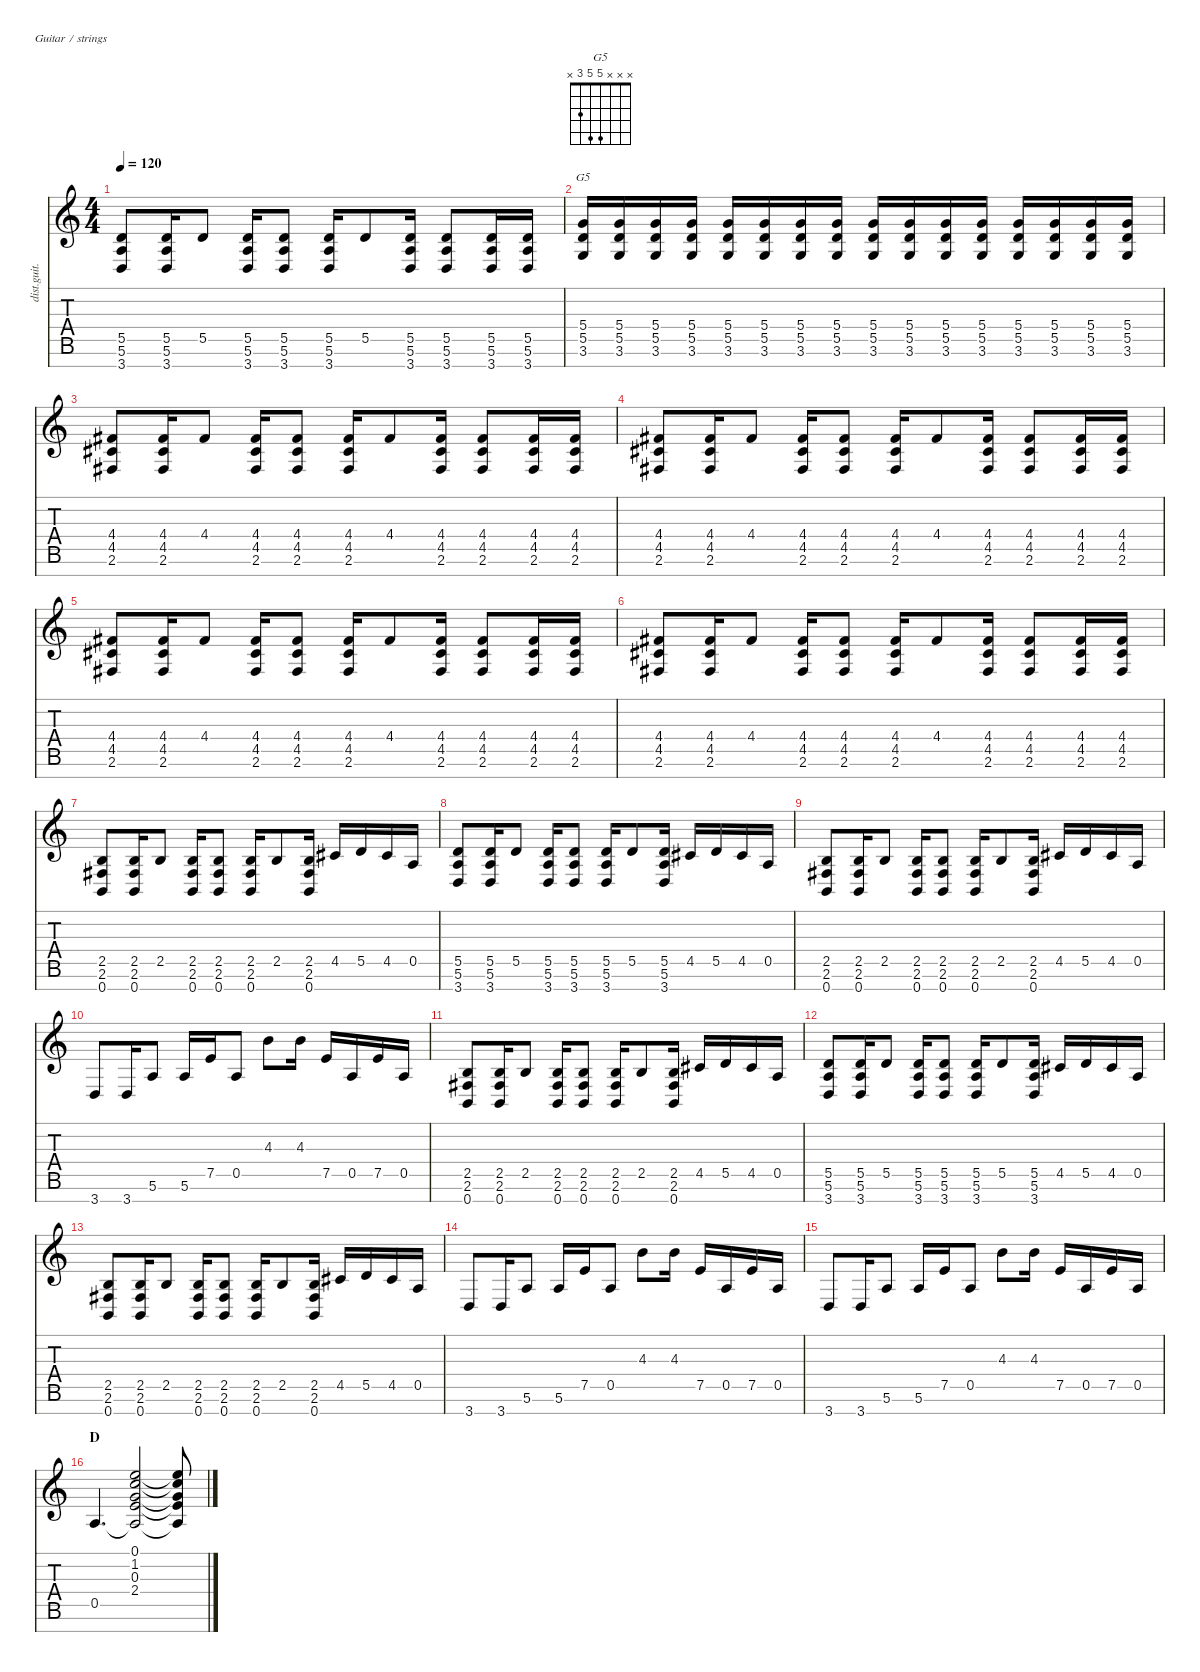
\defaultSystemsLayout 4
\hideDynamics
\bracketExtendMode nobrackets
\otherSystemsTrackNameOrientation horizontal
\track ("(guitar double)" "dist.guit.") {instrument distortionguitar}
\staff {score tabs}
\tuning (E4 B3 G3 D3 A2 E2 B1)
\chord ("G5" x x x 5 5 3 x)
\ts (4 4)
\tempo 120
\clef g2
\ks c
(5.5 5.6 3.7).8{dy f} (5.5 5.6 3.7).16 5.5.8 (5.5 5.6 3.7).16 (5.5 5.6 3.7).8 (5.5 5.6 3.7).16 5.5.8 (5.5 5.6 3.7).16 (5.5 5.6 3.7).8 (5.5 5.6 3.7).16 (5.5 5.6 3.7).16 |
(5.4 5.5 3.6).16{ch "G5"} (5.4 5.5 3.6).16 (5.4 5.5 3.6).16 (5.4 5.5 3.6).16 (5.4 5.5 3.6).16 (5.4 5.5 3.6).16 (5.4 5.5 3.6).16 (5.4 5.5 3.6).16 (5.4 5.5 3.6).16 (5.4 5.5 3.6).16 (5.4 5.5 3.6).16 (5.4 5.5 3.6).16 (5.4 5.5 3.6).16 (5.4 5.5 3.6).16 (5.4 5.5 3.6).16 (5.4 5.5 3.6).16 |
(4.4{acc #} 4.5{acc #} 2.6{acc #}).8 (4.4{acc #} 4.5{acc #} 2.6{acc #}).16 4.4{acc #}.8 (4.4{acc #} 4.5{acc #} 2.6{acc #}).16 (4.4{acc #} 4.5{acc #} 2.6{acc #}).8 (4.4{acc #} 4.5{acc #} 2.6{acc #}).16 4.4{acc #}.8 (4.4{acc #} 4.5{acc #} 2.6{acc #}).16 (4.4{acc #} 4.5{acc #} 2.6{acc #}).8 (4.4{acc #} 4.5{acc #} 2.6{acc #}).16 (4.4{acc #} 4.5{acc #} 2.6{acc #}).16 |
(4.4{acc #} 4.5{acc #} 2.6{acc #}).8 (4.4{acc #} 4.5{acc #} 2.6{acc #}).16 4.4{acc #}.8 (4.4{acc #} 4.5{acc #} 2.6{acc #}).16 (4.4{acc #} 4.5{acc #} 2.6{acc #}).8 (4.4{acc #} 4.5{acc #} 2.6{acc #}).16 4.4{acc #}.8 (4.4{acc #} 4.5{acc #} 2.6{acc #}).16 (4.4{acc #} 4.5{acc #} 2.6{acc #}).8 (4.4{acc #} 4.5{acc #} 2.6{acc #}).16 (4.4{acc #} 4.5{acc #} 2.6{acc #}).16 |
(4.4{acc #} 4.5{acc #} 2.6{acc #}).8 (4.4{acc #} 4.5{acc #} 2.6{acc #}).16 4.4{acc #}.8 (4.4{acc #} 4.5{acc #} 2.6{acc #}).16 (4.4{acc #} 4.5{acc #} 2.6{acc #}).8 (4.4{acc #} 4.5{acc #} 2.6{acc #}).16 4.4{acc #}.8 (4.4{acc #} 4.5{acc #} 2.6{acc #}).16 (4.4{acc #} 4.5{acc #} 2.6{acc #}).8 (4.4{acc #} 4.5{acc #} 2.6{acc #}).16 (4.4{acc #} 4.5{acc #} 2.6{acc #}).16 |
(4.4{acc #} 4.5{acc #} 2.6{acc #}).8 (4.4{acc #} 4.5{acc #} 2.6{acc #}).16 4.4{acc #}.8 (4.4{acc #} 4.5{acc #} 2.6{acc #}).16 (4.4{acc #} 4.5{acc #} 2.6{acc #}).8 (4.4{acc #} 4.5{acc #} 2.6{acc #}).16 4.4{acc #}.8 (4.4{acc #} 4.5{acc #} 2.6{acc #}).16 (4.4{acc #} 4.5{acc #} 2.6{acc #}).8 (4.4{acc #} 4.5{acc #} 2.6{acc #}).16 (4.4{acc #} 4.5{acc #} 2.6{acc #}).16 |
(2.5 2.6{acc #} 0.7).8 (2.5 2.6{acc #} 0.7).16 2.5.8 (2.5 2.6{acc #} 0.7).16 (2.5 2.6{acc #} 0.7).8 (2.5 2.6{acc #} 0.7).16 2.5.8 (2.5 2.6{acc #} 0.7).16 4.5{acc #}.16 5.5.16 4.5{acc #}.16 0.5.16 |
(5.5 5.6 3.7).8 (5.5 5.6 3.7).16 5.5.8 (5.5 5.6 3.7).16 (5.5 5.6 3.7).8 (5.5 5.6 3.7).16 5.5.8 (5.5 5.6 3.7).16 4.5{acc #}.16 5.5.16 4.5{acc #}.16 0.5.16 |
(2.5 2.6{acc #} 0.7).8 (2.5 2.6{acc #} 0.7).16 2.5.8 (2.5 2.6{acc #} 0.7).16 (2.5 2.6{acc #} 0.7).8 (2.5 2.6{acc #} 0.7).16 2.5.8 (2.5 2.6{acc #} 0.7).16 4.5{acc #}.16 5.5.16 4.5{acc #}.16 0.5.16 |
3.7.8 3.7.16 5.6.8 5.6.16 7.5.16 0.5.8 4.3.8 4.3.16 7.5.16 0.5.16 7.5.16 0.5.16 |
(2.5 2.6{acc #} 0.7).8 (2.5 2.6{acc #} 0.7).16 2.5.8 (2.5 2.6{acc #} 0.7).16 (2.5 2.6{acc #} 0.7).8 (2.5 2.6{acc #} 0.7).16 2.5.8 (2.5 2.6{acc #} 0.7).16 4.5{acc #}.16 5.5.16 4.5{acc #}.16 0.5.16 |
(5.5 5.6 3.7).8 (5.5 5.6 3.7).16 5.5.8 (5.5 5.6 3.7).16 (5.5 5.6 3.7).8 (5.5 5.6 3.7).16 5.5.8 (5.5 5.6 3.7).16 4.5{acc #}.16 5.5.16 4.5{acc #}.16 0.5.16 |
(2.5 2.6{acc #} 0.7).8 (2.5 2.6{acc #} 0.7).16 2.5.8 (2.5 2.6{acc #} 0.7).16 (2.5 2.6{acc #} 0.7).8 (2.5 2.6{acc #} 0.7).16 2.5.8 (2.5 2.6{acc #} 0.7).16 4.5{acc #}.16 5.5.16 4.5{acc #}.16 0.5.16 |
3.7.8 3.7.16 5.6.8 5.6.16 7.5.16 0.5.8 4.3.8 4.3.16 7.5.16 0.5.16 7.5.16 0.5.16 |
3.7.8 3.7.16 5.6.8 5.6.16 7.5.16 0.5.8 4.3.8 4.3.16 7.5.16 0.5.16 7.5.16 0.5.16 |
\section ("" "D")
0.5.4{d} (0.1 1.2 0.3 2.4 0.5{t}).2 (0.1{t} 1.2{t} 0.3{t} 2.4{t} 0.5{t}).8
